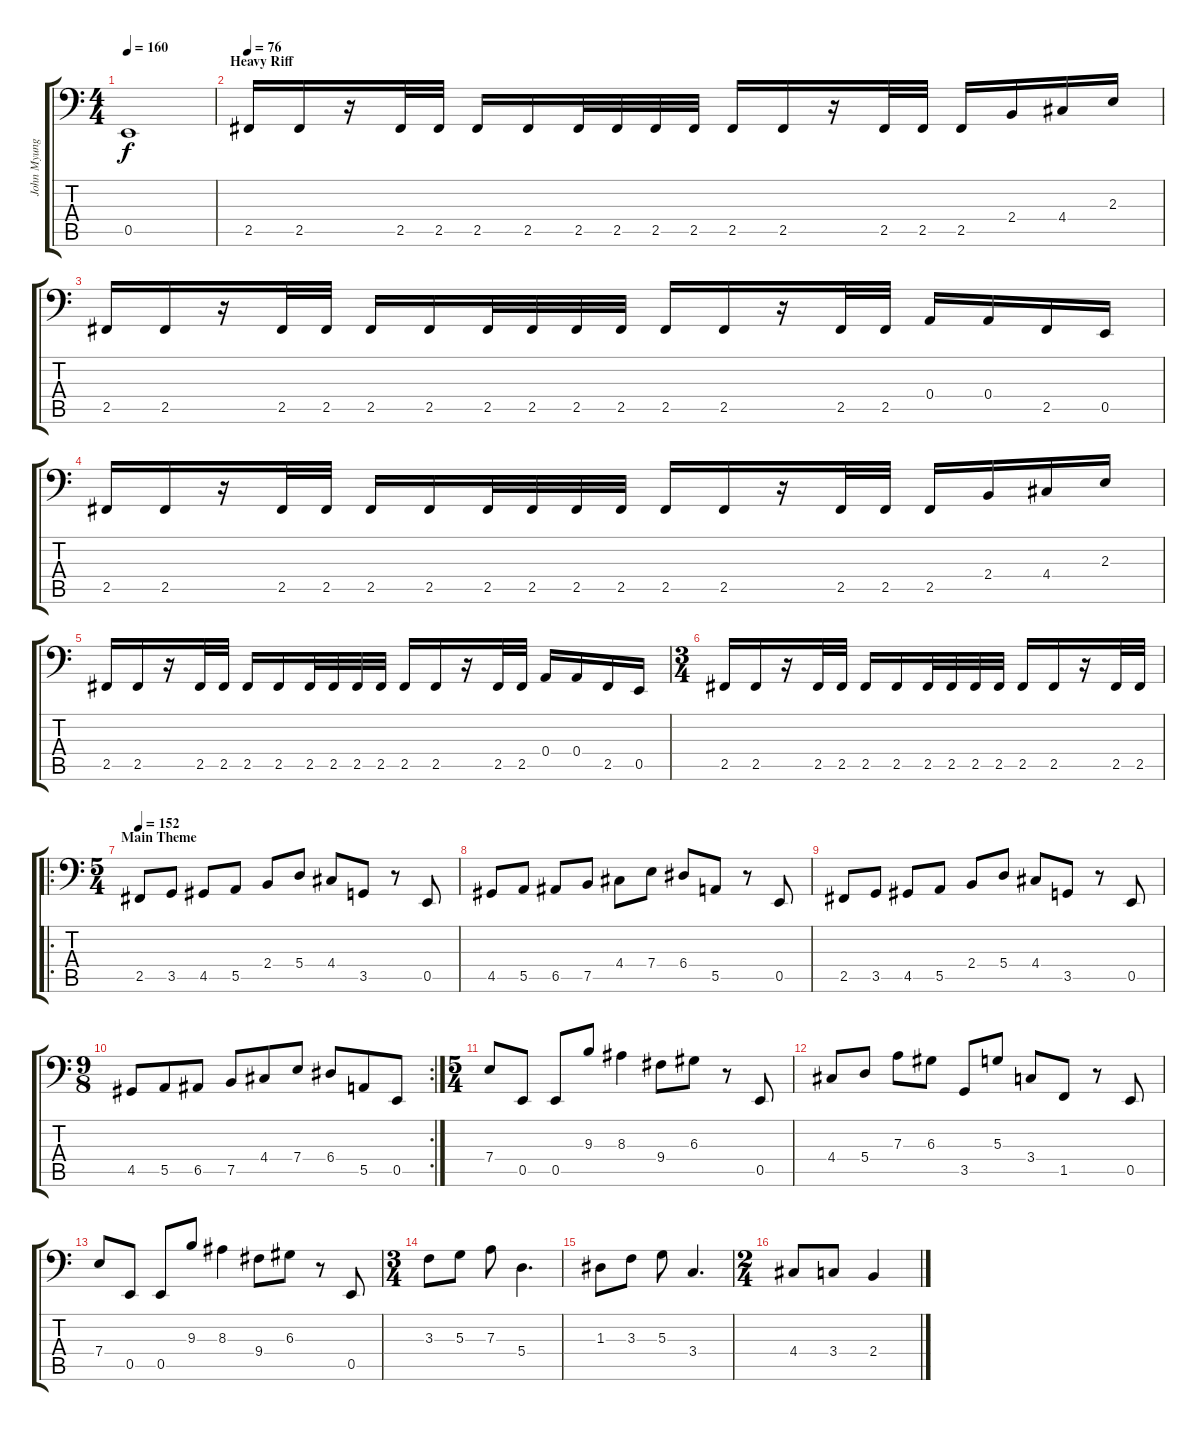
\track ("John Myung (Bass)" "John Myung") {instrument electricbassfinger}
\staff {score tabs}
\tuning (C3 G2 D2 A1 E1 B0) {hide}
\ts (4 4)
\tempo 160
\clef f4
\ks c
0.5{t}.1{dy f} |
\section ("" "Heavy Riff")
\tempo 76
2.5.16 2.5.16 r.16 2.5.32 2.5.32 2.5.16 2.5.16 2.5.32 2.5.32 2.5.32 2.5.32 2.5.16 2.5.16 r.16 2.5.32 2.5.32 2.5.16 2.4.16 4.4.16 2.3.16 |
2.5.16 2.5.16 r.16 2.5.32 2.5.32 2.5.16 2.5.16 2.5.32 2.5.32 2.5.32 2.5.32 2.5.16 2.5.16 r.16 2.5.32 2.5.32 0.4.16 0.4.16 2.5.16 0.5.16 |
2.5.16 2.5.16 r.16 2.5.32 2.5.32 2.5.16 2.5.16 2.5.32 2.5.32 2.5.32 2.5.32 2.5.16 2.5.16 r.16 2.5.32 2.5.32 2.5.16 2.4.16 4.4.16 2.3.16 |
2.5.16 2.5.16 r.16 2.5.32 2.5.32 2.5.16 2.5.16 2.5.32 2.5.32 2.5.32 2.5.32 2.5.16 2.5.16 r.16 2.5.32 2.5.32 0.4.16 0.4.16 2.5.16 0.5.16 |
\ts (3 4)
2.5.16 2.5.16 r.16 2.5.32 2.5.32 2.5.16 2.5.16 2.5.32 2.5.32 2.5.32 2.5.32 2.5.16 2.5.16 r.16 2.5.32 2.5.32 |
\ro
\ts (5 4)
\section ("" "Main Theme")
\tempo 152
2.5.8 3.5.8 4.5.8 5.5.8 2.4.8 5.4.8 4.4.8 3.5.8 r.8 0.5.8 |
4.5.8 5.5.8 6.5.8 7.5.8 4.4.8 7.4.8 6.4.8 5.5.8 r.8 0.5.8 |
2.5.8 3.5.8 4.5.8 5.5.8 2.4.8 5.4.8 4.4.8 3.5.8 r.8 0.5.8 |
\rc 2
\ts (9 8)
4.5.8 5.5.8 6.5.8 7.5.8 4.4.8 7.4.8 6.4.8 5.5.8 0.5.8 |
\ts (5 4)
7.4.8 0.5.8 0.5.8 9.3.8 8.3.4 9.4.8 6.3.8 r.8 0.5.8 |
4.4.8 5.4.8 7.3.8 6.3.8 3.5.8 5.3.8 3.4.8 1.5.8 r.8 0.5.8 |
7.4.8 0.5.8 0.5.8 9.3.8 8.3.4 9.4.8 6.3.8 r.8 0.5.8 |
\ts (3 4)
3.3.8 5.3.8 7.3.8 5.4.4{d} |
1.3.8 3.3.8 5.3.8 3.4.4{d} |
\ts (2 4)
4.4.8 3.4.8 2.4.4
